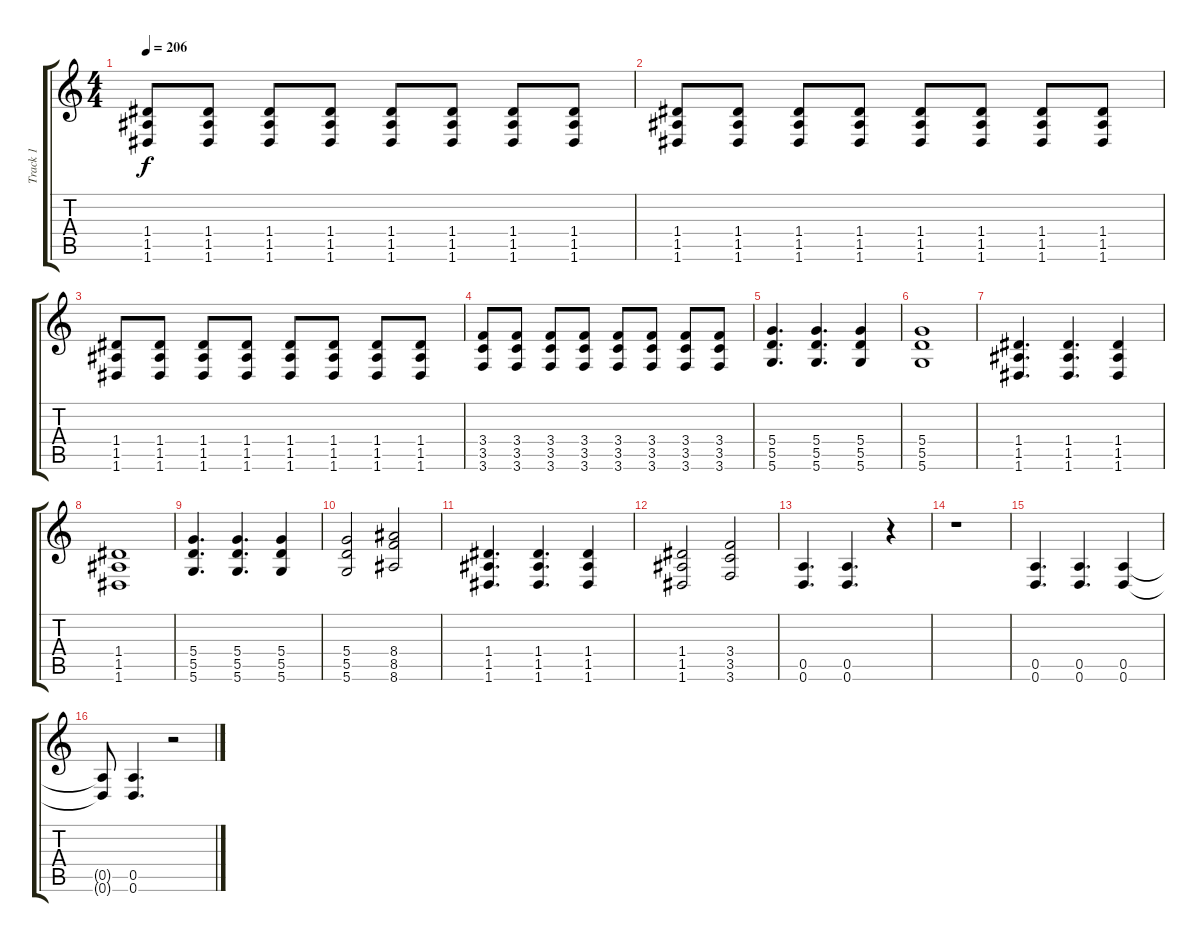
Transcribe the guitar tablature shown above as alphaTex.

\track ("Track 1" "Track 1") {instrument distortionguitar}
\staff {score tabs}
\tuning (E4 B3 G3 D3 A2 D2) {hide}
\ts (4 4)
\tempo 206
\clef g2
\ks c
(1.4 1.5 1.6).8{dy f} (1.4 1.5 1.6).8 (1.4 1.5 1.6).8 (1.4 1.5 1.6).8 (1.4 1.5 1.6).8 (1.4 1.5 1.6).8 (1.4 1.5 1.6).8 (1.4 1.5 1.6).8 |
(1.4 1.5 1.6).8 (1.4 1.5 1.6).8 (1.4 1.5 1.6).8 (1.4 1.5 1.6).8 (1.4 1.5 1.6).8 (1.4 1.5 1.6).8 (1.4 1.5 1.6).8 (1.4 1.5 1.6).8 |
(1.4 1.5 1.6).8 (1.4 1.5 1.6).8 (1.4 1.5 1.6).8 (1.4 1.5 1.6).8 (1.4 1.5 1.6).8 (1.4 1.5 1.6).8 (1.4 1.5 1.6).8 (1.4 1.5 1.6).8 |
(3.4 3.5 3.6).8 (3.4 3.5 3.6).8 (3.4 3.5 3.6).8 (3.4 3.5 3.6).8 (3.4 3.5 3.6).8 (3.4 3.5 3.6).8 (3.4 3.5 3.6).8 (3.4 3.5 3.6).8 |
(5.4 5.5 5.6).4{d} (5.4 5.5 5.6).4{d} (5.4 5.5 5.6).4 |
(5.4 5.5 5.6).1 |
(1.4 1.5 1.6).4{d} (1.4 1.5 1.6).4{d} (1.4 1.5 1.6).4 |
(1.4 1.5 1.6).1 |
(5.4 5.5 5.6).4{d} (5.4 5.5 5.6).4{d} (5.4 5.5 5.6).4 |
(5.4 5.5 5.6).2 (8.4 8.5 8.6).2 |
(1.4 1.5 1.6).4{d} (1.4 1.5 1.6).4{d} (1.4 1.5 1.6).4 |
(1.4 1.5 1.6).2 (3.4 3.5 3.6).2 |
(0.5 0.6).4{d} (0.5 0.6).4{d} r.4 |
r.1 |
(0.5 0.6).4{d} (0.5 0.6).4{d} (0.5 0.6).4 |
(0.5{t} 0.6{t}).8 (0.5 0.6).4{d} r.2
